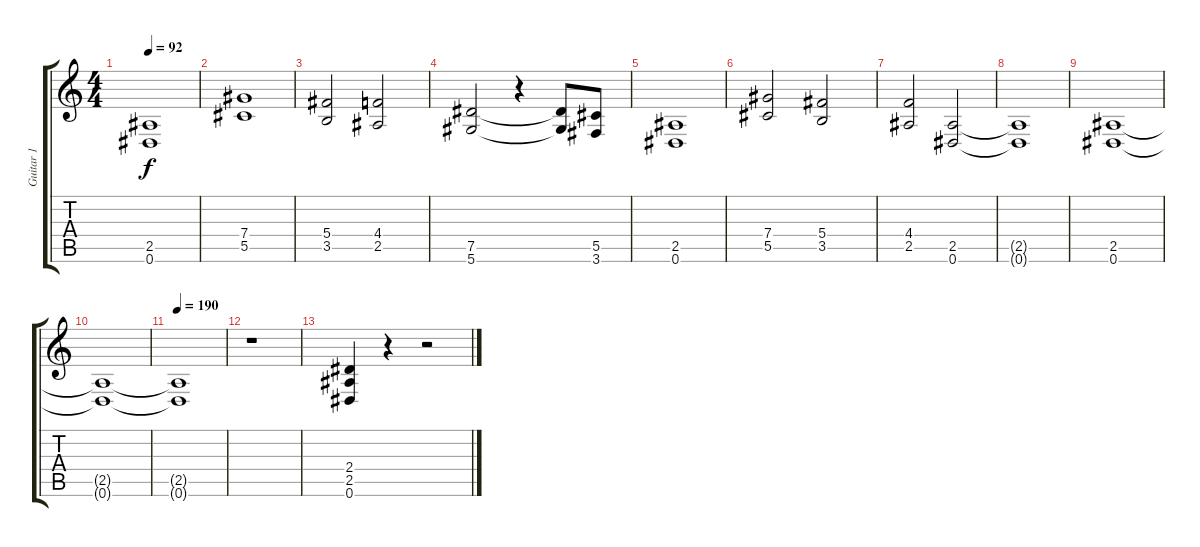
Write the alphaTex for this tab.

\track ("Guitar 1" "Guitar 1") {instrument distortionguitar}
\staff {score tabs}
\tuning (Eb4 Bb3 Gb3 Db3 Ab2 Eb2) {hide}
\ts (4 4)
\tempo 92
\clef g2
\ks c
(2.5 0.6).1{dy f} |
(7.4 5.5).1 |
(5.4 3.5).2 (4.4 2.5).2 |
(7.5 5.6).2 r.4 (7.5{t} 5.6{t}).8 (5.5 3.6).8 |
(2.5 0.6).1 |
(7.4 5.5).2 (5.4 3.5).2 |
(4.4 2.5).2 (2.5 0.6).2 |
(2.5{t} 0.6{t}).1 |
(2.5 0.6).1 |
(2.5{t} 0.6{t}).1 |
\tempo 190
(2.5{t} 0.6{t}).1 |
r.1 |
(2.4 2.5 0.6).4 r.4 r.2
